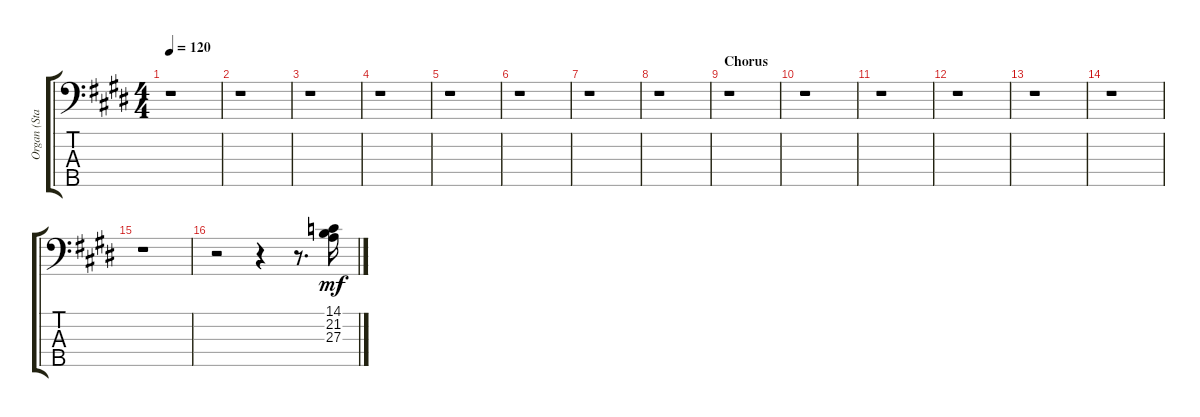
\track ("Organ (Staff 2)" "Organ (Sta") {instrument rockorgan}
\staff {score tabs}
\tuning (G2 D2 A1 E1 B0) {hide}
\ts (4 4)
\tempo 120
\clef f4
\ks c#minor
r.1{dy mf} |
r.1 |
r.1 |
r.1 |
r.1 |
r.1 |
r.1 |
r.1 |
\section ("" "Chorus")
r.1 |
r.1 |
r.1 |
r.1 |
r.1 |
r.1 |
r.1 |
r.2 r.4 r.8{d} (14.1 21.2 27.3).16
